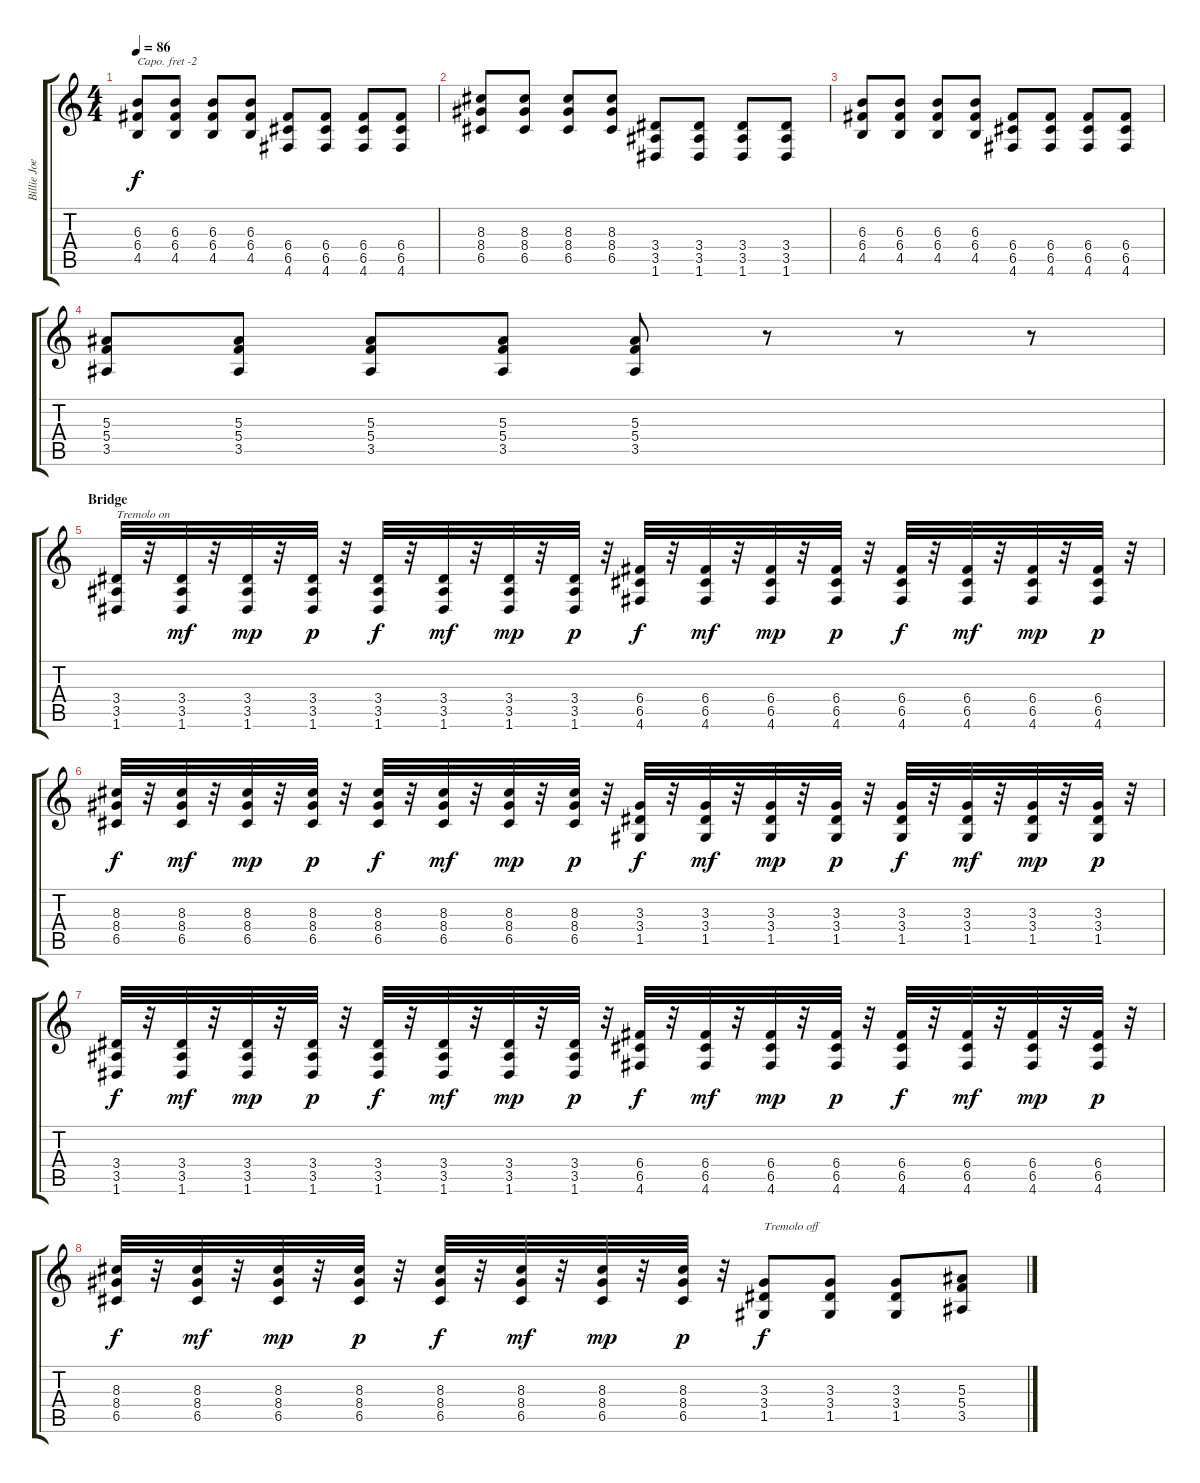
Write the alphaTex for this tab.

\track ("Billie Joe Armstrong (Main Guitar)" "Billie Joe") {instrument overdrivenguitar}
\staff {score tabs}
\capo -2
\tuning (E4 B3 G3 D3 A2 E2) {hide}
\ts (4 4)
\tempo 86
\clef g2
\ks c
(6.3 6.4 4.5).8{dy f} (6.3 6.4 4.5).8 (6.3 6.4 4.5).8 (6.3 6.4 4.5).8 (6.4 6.5 4.6).8 (6.4 6.5 4.6).8 (6.4 6.5 4.6).8 (6.4 6.5 4.6).8 |
(8.3 8.4 6.5).8 (8.3 8.4 6.5).8 (8.3 8.4 6.5).8 (8.3 8.4 6.5).8 (3.4 3.5 1.6).8 (3.4 3.5 1.6).8 (3.4 3.5 1.6).8 (3.4 3.5 1.6).8 |
(6.3 6.4 4.5).8 (6.3 6.4 4.5).8 (6.3 6.4 4.5).8 (6.3 6.4 4.5).8 (6.4 6.5 4.6).8 (6.4 6.5 4.6).8 (6.4 6.5 4.6).8 (6.4 6.5 4.6).8 |
(5.3 5.4 3.5).8 (5.3 5.4 3.5).8 (5.3 5.4 3.5).8 (5.3 5.4 3.5).8 (5.3 5.4 3.5).8 r.8 r.8 r.8 |
\section ("" "Bridge")
(3.4 3.5 1.6).32{txt "Tremolo on"} r.32 (3.4 3.5 1.6).32{dy mf} r.32 (3.4 3.5 1.6).32{dy mp} r.32 (3.4 3.5 1.6).32{dy p} r.32 (3.4 3.5 1.6).32{dy f} r.32 (3.4 3.5 1.6).32{dy mf} r.32 (3.4 3.5 1.6).32{dy mp} r.32 (3.4 3.5 1.6).32{dy p} r.32 (6.4 6.5 4.6).32{dy f} r.32 (6.4 6.5 4.6).32{dy mf} r.32 (6.4 6.5 4.6).32{dy mp} r.32 (6.4 6.5 4.6).32{dy p} r.32 (6.4 6.5 4.6).32{dy f} r.32 (6.4 6.5 4.6).32{dy mf} r.32 (6.4 6.5 4.6).32{dy mp} r.32 (6.4 6.5 4.6).32{dy p} r.32 |
(8.3 8.4 6.5).32{dy f} r.32 (8.3 8.4 6.5).32{dy mf} r.32 (8.3 8.4 6.5).32{dy mp} r.32 (8.3 8.4 6.5).32{dy p} r.32 (8.3 8.4 6.5).32{dy f} r.32 (8.3 8.4 6.5).32{dy mf} r.32 (8.3 8.4 6.5).32{dy mp} r.32 (8.3 8.4 6.5).32{dy p} r.32 (3.3 3.4 1.5).32{dy f} r.32 (3.3 3.4 1.5).32{dy mf} r.32 (3.3 3.4 1.5).32{dy mp} r.32 (3.3 3.4 1.5).32{dy p} r.32 (3.3 3.4 1.5).32{dy f} r.32 (3.3 3.4 1.5).32{dy mf} r.32 (3.3 3.4 1.5).32{dy mp} r.32 (3.3 3.4 1.5).32{dy p} r.32 |
(3.4 3.5 1.6).32{dy f} r.32 (3.4 3.5 1.6).32{dy mf} r.32 (3.4 3.5 1.6).32{dy mp} r.32 (3.4 3.5 1.6).32{dy p} r.32 (3.4 3.5 1.6).32{dy f} r.32 (3.4 3.5 1.6).32{dy mf} r.32 (3.4 3.5 1.6).32{dy mp} r.32 (3.4 3.5 1.6).32{dy p} r.32 (6.4 6.5 4.6).32{dy f} r.32 (6.4 6.5 4.6).32{dy mf} r.32 (6.4 6.5 4.6).32{dy mp} r.32 (6.4 6.5 4.6).32{dy p} r.32 (6.4 6.5 4.6).32{dy f} r.32 (6.4 6.5 4.6).32{dy mf} r.32 (6.4 6.5 4.6).32{dy mp} r.32 (6.4 6.5 4.6).32{dy p} r.32 |
(8.3 8.4 6.5).32{dy f} r.32 (8.3 8.4 6.5).32{dy mf} r.32 (8.3 8.4 6.5).32{dy mp} r.32 (8.3 8.4 6.5).32{dy p} r.32 (8.3 8.4 6.5).32{dy f} r.32 (8.3 8.4 6.5).32{dy mf} r.32 (8.3 8.4 6.5).32{dy mp} r.32 (8.3 8.4 6.5).32{dy p} r.32 (3.3 3.4 1.5).8{txt "Tremolo off" dy f} (3.3 3.4 1.5).8 (3.3 3.4 1.5).8 (5.3 5.4 3.5).8
